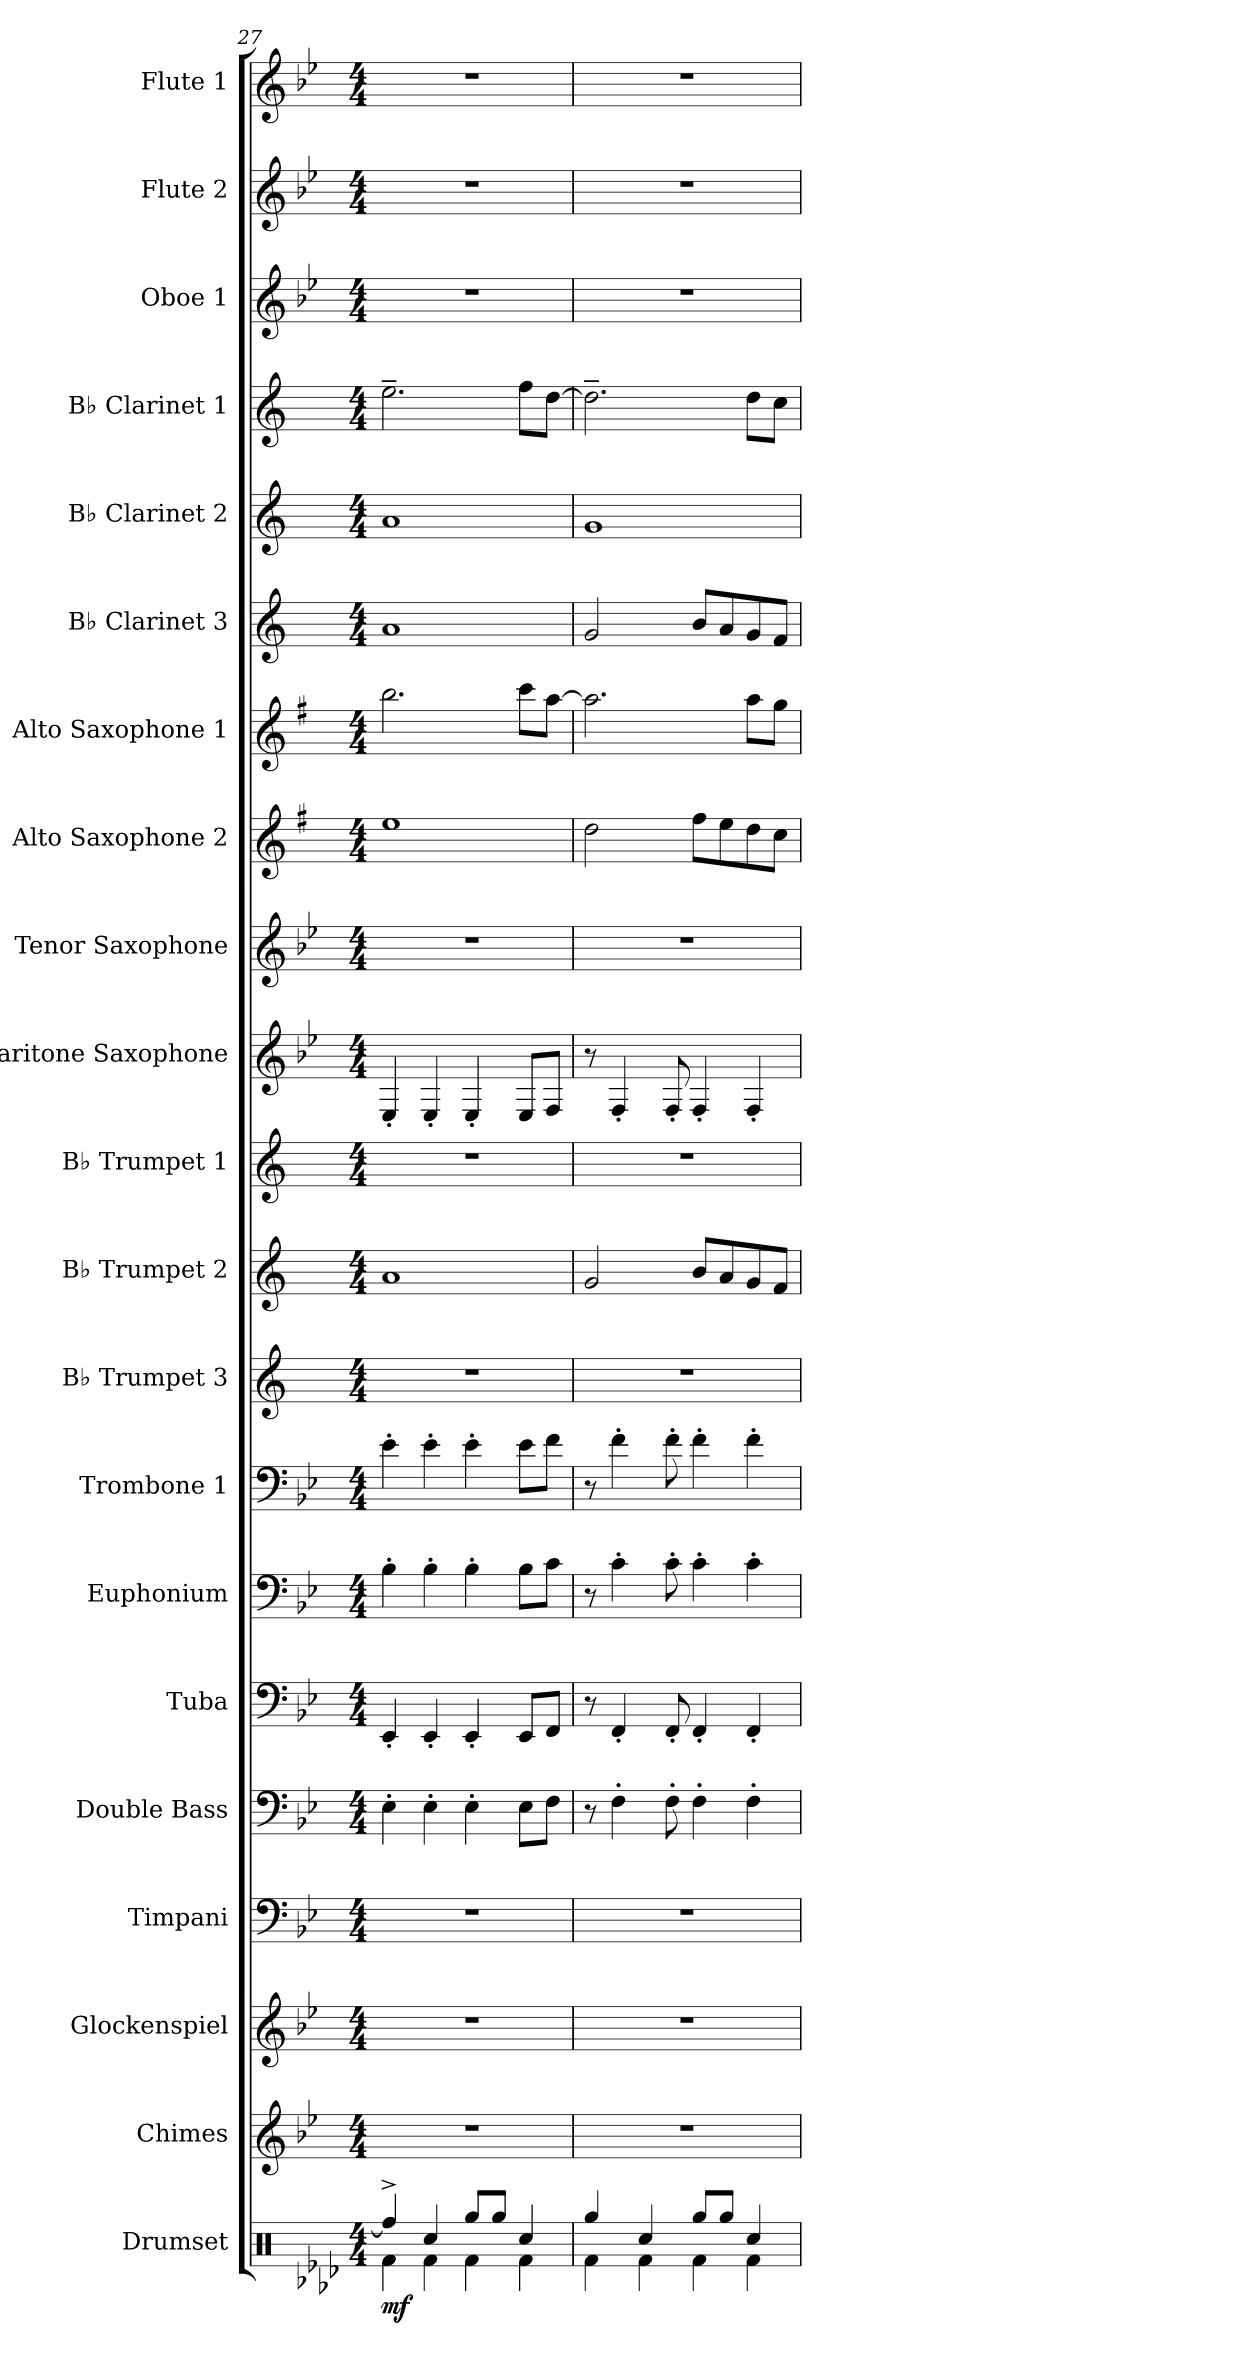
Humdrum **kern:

**kern	**dynam	**kern	**kern	**kern	**kern	**kern	**kern	**kern	**kern	**kern	**kern	**kern	**kern	**kern	**kern	**kern	**kern	**kern	**kern	**kern	**kern
*part21	*part21	*part20	*part19	*part18	*part17	*part16	*part15	*part14	*part13	*part12	*part11	*part10	*part9	*part8	*part7	*part6	*part5	*part4	*part3	*part2	*part1
*staff21	*staff21	*staff20	*staff19	*staff18	*staff17	*staff16	*staff15	*staff14	*staff13	*staff12	*staff11	*staff10	*staff9	*staff8	*staff7	*staff6	*staff5	*staff4	*staff3	*staff2	*staff1
*I"Drumset	*	*I"Chimes	*I"Glockenspiel	*I"Timpani	*I"Double Bass	*I"Tuba	*I"Euphonium	*I"Trombone 1	*I"B♭ Trumpet 3	*I"B♭ Trumpet 2	*I"B♭ Trumpet 1	*I"Baritone Saxophone	*I"Tenor Saxophone	*I"Alto Saxophone 2	*I"Alto Saxophone 1	*I"B♭ Clarinet 3	*I"B♭ Clarinet 2	*I"B♭ Clarinet 1	*I"Oboe 1	*I"Flute 2	*I"Flute 1
*I'D. Set	*	*I'Cme.	*I'Glk.	*I'Timp.	*I'Db.	*I'Tba.	*I'Euph.	*I'Tbn. 1	*I'B♭ Tpt. 3	*I'B♭ Tpt. 2	*I'B♭ Tpt. 1	*I'Bar. Sax.	*I'T. Sax.	*I'A. Sax. 2	*I'A. Sax. 1	*I'B♭ Cl. 3	*I'B♭ Cl. 2	*I'B♭ Cl. 1	*I'Ob. 1	*I'Fl. 2	*I'Fl. 1
*clefX	*	*clefG2	*clefG2	*clefF4	*clefF4	*clefF4	*clefF4	*clefF4	*clefG2	*clefG2	*clefG2	*clefG2	*clefG2	*clefG2	*clefG2	*clefG2	*clefG2	*clefG2	*clefG2	*clefG2	*clefG2
*	*	*	*ITrd-14c-24	*	*ITrd7c12	*	*	*	*ITrd1c2	*ITrd1c2	*ITrd1c2	*ITrd12c21	*ITrd8c14	*ITrd5c9	*ITrd5c9	*ITrd1c2	*ITrd1c2	*ITrd1c2	*	*	*
*k[b-e-a-d-]	*	*k[b-e-]	*k[b-e-]	*k[b-e-]	*k[b-e-]	*k[b-e-]	*k[b-e-]	*k[b-e-]	*k[b-e-]	*k[b-e-]	*k[b-e-]	*k[b-e-]	*k[b-e-]	*k[b-e-]	*k[b-e-]	*k[b-e-]	*k[b-e-]	*k[b-e-]	*k[b-e-]	*k[b-e-]	*k[b-e-]
*M4/4	*	*M4/4	*M4/4	*M4/4	*M4/4	*M4/4	*M4/4	*M4/4	*M4/4	*M4/4	*M4/4	*M4/4	*M4/4	*M4/4	*M4/4	*M4/4	*M4/4	*M4/4	*M4/4	*M4/4	*M4/4
=27	=27	=27	=27	=27	=27	=27	=27	=27	=27	=27	=27	=27	=27	=27	=27	=27	=27	=27	=27	=27	=27
*^	*	*	*	*	*	*	*	*	*	*	*	*	*	*	*	*	*	*	*	*	*
!	!	!LO:DY:b	!	!	!	!	!	!	!	!	!	!	!	!	!	!	!	!	!	!	!	!
4Rff^/]	4Rf\	mf	1r	1r	1r	4EE-'\	4EE-'/	4B-'\	4e-'\	1r	1g	1r	4EE-'/	1r	1g	2.dd\	1g	1g	2.dd~\	1r	1r	1r
4Rcc/	4Rf\	.	.	.	.	4EE-'\	4EE-'/	4B-'\	4e-'\	.	.	.	4EE-'/	.	.	.	.	.	.	.	.	.
8Rgg/L	4Rf\	.	.	.	.	4EE-'\	4EE-'/	4B-'\	4e-'\	.	.	.	4EE-'/	.	.	.	.	.	.	.	.	.
8Rgg/J	.	.	.	.	.	.	.	.	.	.	.	.	.	.	.	.	.	.	.	.	.	.
4Rcc/	4Rf\	.	.	.	.	8EE-\L	8EE-/L	8B-\L	8e-\L	.	.	.	8EE-/L	.	.	8ee-\L	.	.	8ee-\L	.	.	.
.	.	.	.	.	.	8FF\J	8FF/J	8c\J	8f\J	.	.	.	8FF/J	.	.	[8cc\J	.	.	[8cc\J	.	.	.
=28	=28	=28	=28	=28	=28	=28	=28	=28	=28	=28	=28	=28	=28	=28	=28	=28	=28	=28	=28	=28	=28	=28
4Rgg/	4Rf\	.	1r	1r	1r	8r	8r	8r	8r	1r	2f/	1r	8r	1r	2f\	2.cc\]	2f/	1f	2.cc~\]	1r	1r	1r
.	.	.	.	.	.	4FF'\	4FF'/	4c'\	4f'\	.	.	.	4FF'/	.	.	.	.	.	.	.	.	.
4Rcc/	4Rf\	.	.	.	.	.	.	.	.	.	.	.	.	.	.	.	.	.	.	.	.	.
.	.	.	.	.	.	8FF'\	8FF'/	8c'\	8f'\	.	.	.	8FF'/	.	.	.	.	.	.	.	.	.
8Rgg/L	4Rf\	.	.	.	.	4FF'\	4FF'/	4c'\	4f'\	.	8a/L	.	4FF'/	.	8a\L	.	8a/L	.	.	.	.	.
8Rgg/J	.	.	.	.	.	.	.	.	.	.	8g/	.	.	.	8g\	.	8g/	.	.	.	.	.
4Rcc/	4Rf\	.	.	.	.	4FF'\	4FF'/	4c'\	4f'\	.	8f/	.	4FF'/	.	8f\	8cc\L	8f/	.	8cc\L	.	.	.
.	.	.	.	.	.	.	.	.	.	.	8e-/J	.	.	.	8e-\J	8b-\J	8e-/J	.	8b-\J	.	.	.
*v	*v	*	*	*	*	*	*	*	*	*	*	*	*	*	*	*	*	*	*	*	*	*
=	=	=	=	=	=	=	=	=	=	=	=	=	=	=	=	=	=	=	=	=	=
*-	*-	*-	*-	*-	*-	*-	*-	*-	*-	*-	*-	*-	*-	*-	*-	*-	*-	*-	*-	*-	*-
